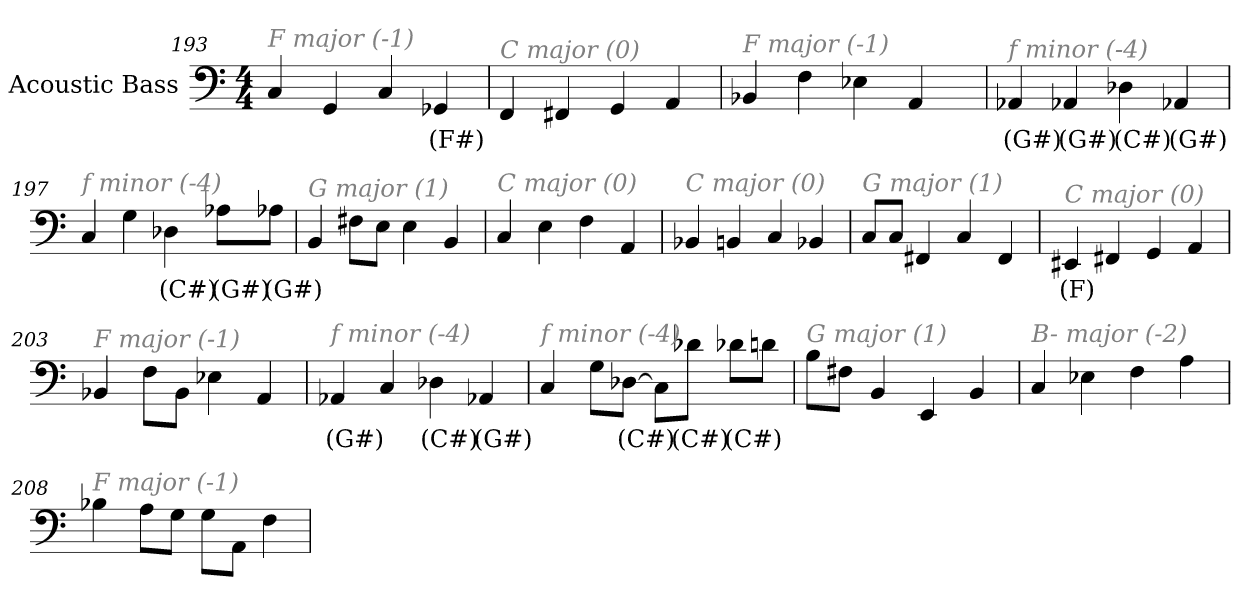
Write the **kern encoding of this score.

**kern	**text
*part1	*part1
*staff1	*staff1
*I"Acoustic Bass	*
*clefF4	*
*ITrd7c12	*
*k[]	*
*C:	*
*M4/4	*
=193	=193
!LO:TX:i:color=#808080:t=F major (-1)	!
4CC	.
4GGG	.
4CC	.
4GGG-Xi	(F#)
=194	=194
!LO:TX:i:color=#808080:t=C major (0)	!
4FFF	.
4FFF#X	.
4GGG	.
4AAA	.
=195	=195
!LO:TX:i:color=#808080:t=F major (-1)	!
4BBB-X	.
4FF	.
4EE-X	.
4AAA	.
=196	=196
!LO:TX:i:color=#808080:t=f minor (-4)	!
4AAA-Xi	(G#)
4AAA-Xi	(G#)
4DD-Xi	(C#)
4AAA-Xi	(G#)
=197	=197
!LO:TX:i:color=#808080:t=f minor (-4)	!
4CC	.
4GG	.
4DD-Xi	(C#)
8AA-XiL	(G#)
8AA-XiJ	(G#)
=198	=198
!LO:TX:i:color=#808080:t=G major (1)	!
4BBB	.
8FF#XL	.
8EEJ	.
4EE	.
4BBB	.
=199	=199
!LO:TX:i:color=#808080:t=C major (0)	!
4CC	.
4EE	.
4FF	.
4AAA	.
=200	=200
!LO:TX:i:color=#808080:t=C major (0)	!
4BBB-X	.
4BBBn	.
4CC	.
4BBB-X	.
=201	=201
!LO:TX:i:color=#808080:t=G major (1)	!
8CCL	.
8CCJ	.
4FFF#X	.
4CC	.
4FFF#	.
=202	=202
!LO:TX:i:color=#808080:t=C major (0)	!
4EEE#Xj	(F)
4FFF#X	.
4GGG	.
4AAA	.
=203	=203
!LO:TX:i:color=#808080:t=F major (-1)	!
4BBB-X	.
8FFL	.
8BBB-J	.
4EE-X	.
4AAA	.
=204	=204
!LO:TX:i:color=#808080:t=f minor (-4)	!
4AAA-Xi	(G#)
4CC	.
4DD-Xi	(C#)
4AAA-Xi	(G#)
=205	=205
!LO:TX:i:color=#808080:t=f minor (-4)	!
4CC	.
8GGL	.
[8DD-XiJ	(C#)
8CC#L]	.
8D-XiJ	(C#)
8D-XiL	(C#)
8DJ	.
=206	=206
!LO:TX:i:color=#808080:t=G major (1)	!
8BBL	.
8FF#XJ	.
4BBB	.
4EEE	.
4BBB	.
=207	=207
!LO:TX:i:color=#808080:t=B- major (-2)	!
4CC	.
4EE-X	.
4FF	.
4AA	.
=208	=208
!LO:TX:i:color=#808080:t=F major (-1)	!
4BB-X	.
8AAL	.
8GGJ	.
8GGL	.
8AAAJ	.
4FF	.
=	=
*-	*-
